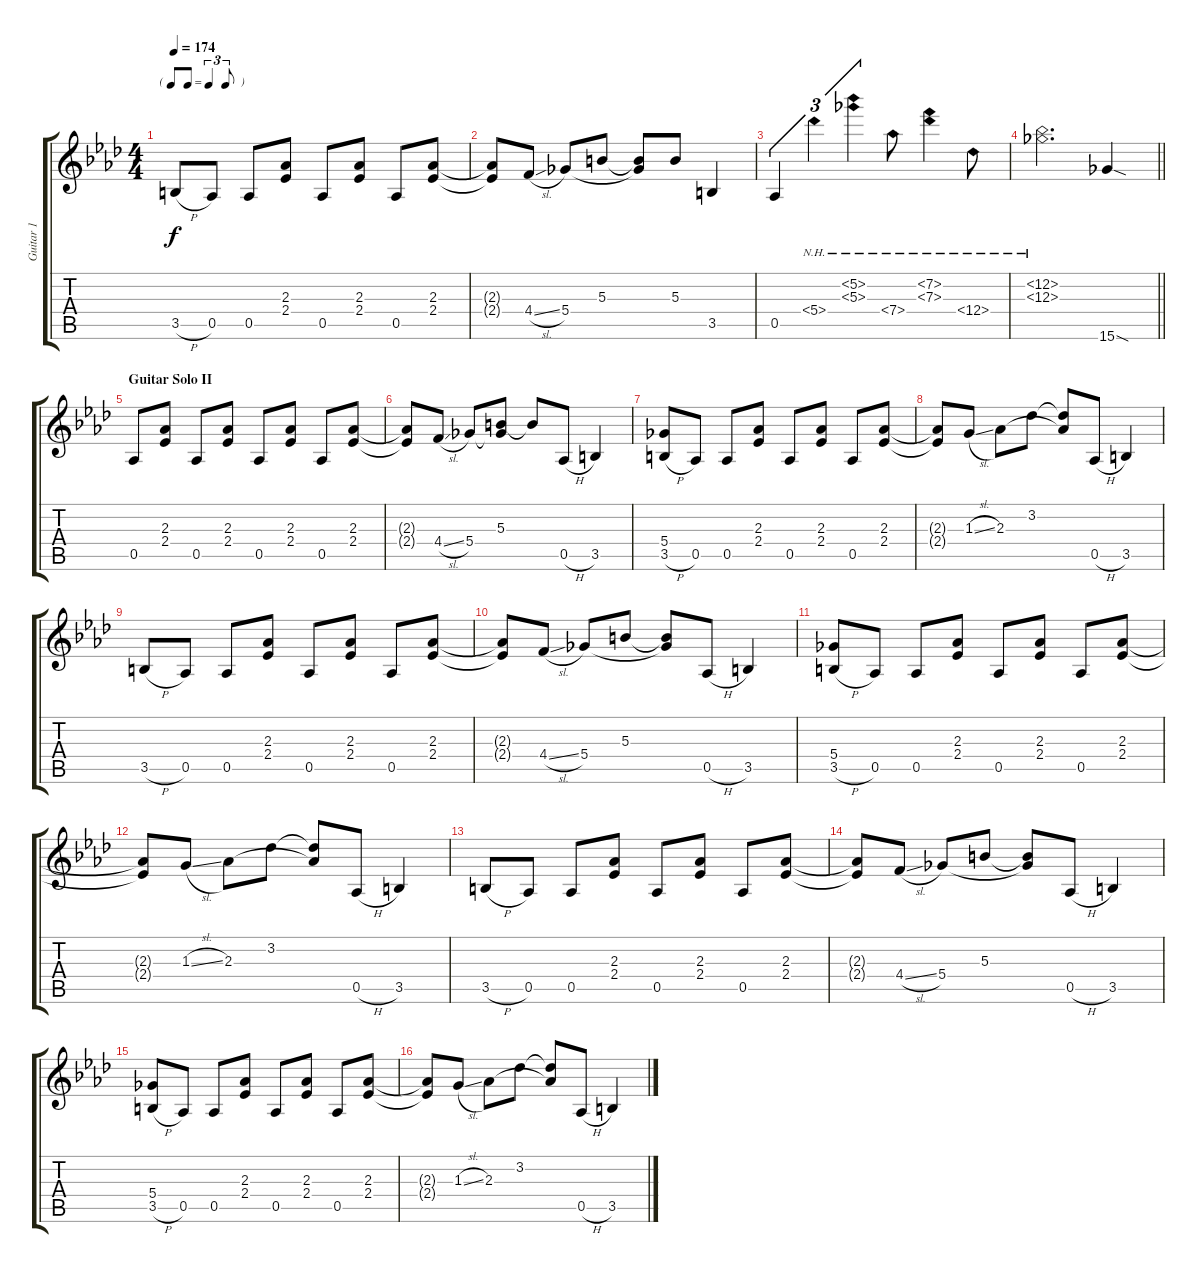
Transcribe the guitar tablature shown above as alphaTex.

\track ("Guitar 1" "Guitar 1") {instrument distortionguitar}
\staff {score tabs}
\tuning (Eb4 Bb3 Gb3 Db3 Ab2 Eb2) {hide}
\ts (4 4)
\tf triplet8th
\tempo 174
\clef g2
\ks ab
3.5{h}.8{dy f} 0.5.8 0.5.8 (2.3 2.4).8 0.5.8 (2.3 2.4).8 0.5.8 (2.3 2.4).8 |
(2.3{t} 2.4{t}).8 4.4{sl}.8 5.4.8 5.3.8 (5.3{t} 5.4{t}).8 5.3.8 3.5.4 |
0.5.4{tu (3 2)} 5.4{nh}.4{tu (3 2)} (5.2{nh} 5.3{nh}).4{tu (3 2)} 7.4{nh}.8 (7.2{nh} 7.3{nh}).4 12.4{nh}.8 |
\barLineRight lightlight
(12.2{nh} 12.3{nh}).2{d} 15.6{sod}.4 |
\section ("" "Guitar Solo II")
0.5.8 (2.3 2.4).8 0.5.8 (2.3 2.4).8 0.5.8 (2.3 2.4).8 0.5.8 (2.3 2.4).8 |
(2.3{t} 2.4{t}).8 4.4{sl}.8 5.4.8 (5.3 5.4{t}).8 5.3{t}.8 0.5{h}.8 3.5.4 |
(5.4 3.5{h}).8 0.5.8 0.5.8 (2.3 2.4).8 0.5.8 (2.3 2.4).8 0.5.8 (2.3 2.4).8 |
(2.3{t} 2.4{t}).8 1.3{sl}.8 2.3.8 3.2.8 (3.2{t} 2.3{t}).8 0.5{h}.8 3.5.4 |
3.5{h}.8 0.5.8 0.5.8 (2.3 2.4).8 0.5.8 (2.3 2.4).8 0.5.8 (2.3 2.4).8 |
(2.3{t} 2.4{t}).8 4.4{sl}.8 5.4.8 5.3.8 (5.3{t} 5.4{t}).8 0.5{h}.8 3.5.4 |
(5.4 3.5{h}).8 0.5.8 0.5.8 (2.3 2.4).8 0.5.8 (2.3 2.4).8 0.5.8 (2.3 2.4).8 |
(2.3{t} 2.4{t}).8 1.3{sl}.8 2.3.8 3.2.8 (3.2{t} 2.3{t}).8 0.5{h}.8 3.5.4 |
3.5{h}.8 0.5.8 0.5.8 (2.3 2.4).8 0.5.8 (2.3 2.4).8 0.5.8 (2.3 2.4).8 |
(2.3{t} 2.4{t}).8 4.4{sl}.8 5.4.8 5.3.8 (5.3{t} 5.4{t}).8 0.5{h}.8 3.5.4 |
(5.4 3.5{h}).8 0.5.8 0.5.8 (2.3 2.4).8 0.5.8 (2.3 2.4).8 0.5.8 (2.3 2.4).8 |
(2.3{t} 2.4{t}).8 1.3{sl}.8 2.3.8 3.2.8 (3.2{t} 2.3{t}).8 0.5{h}.8 3.5.4
